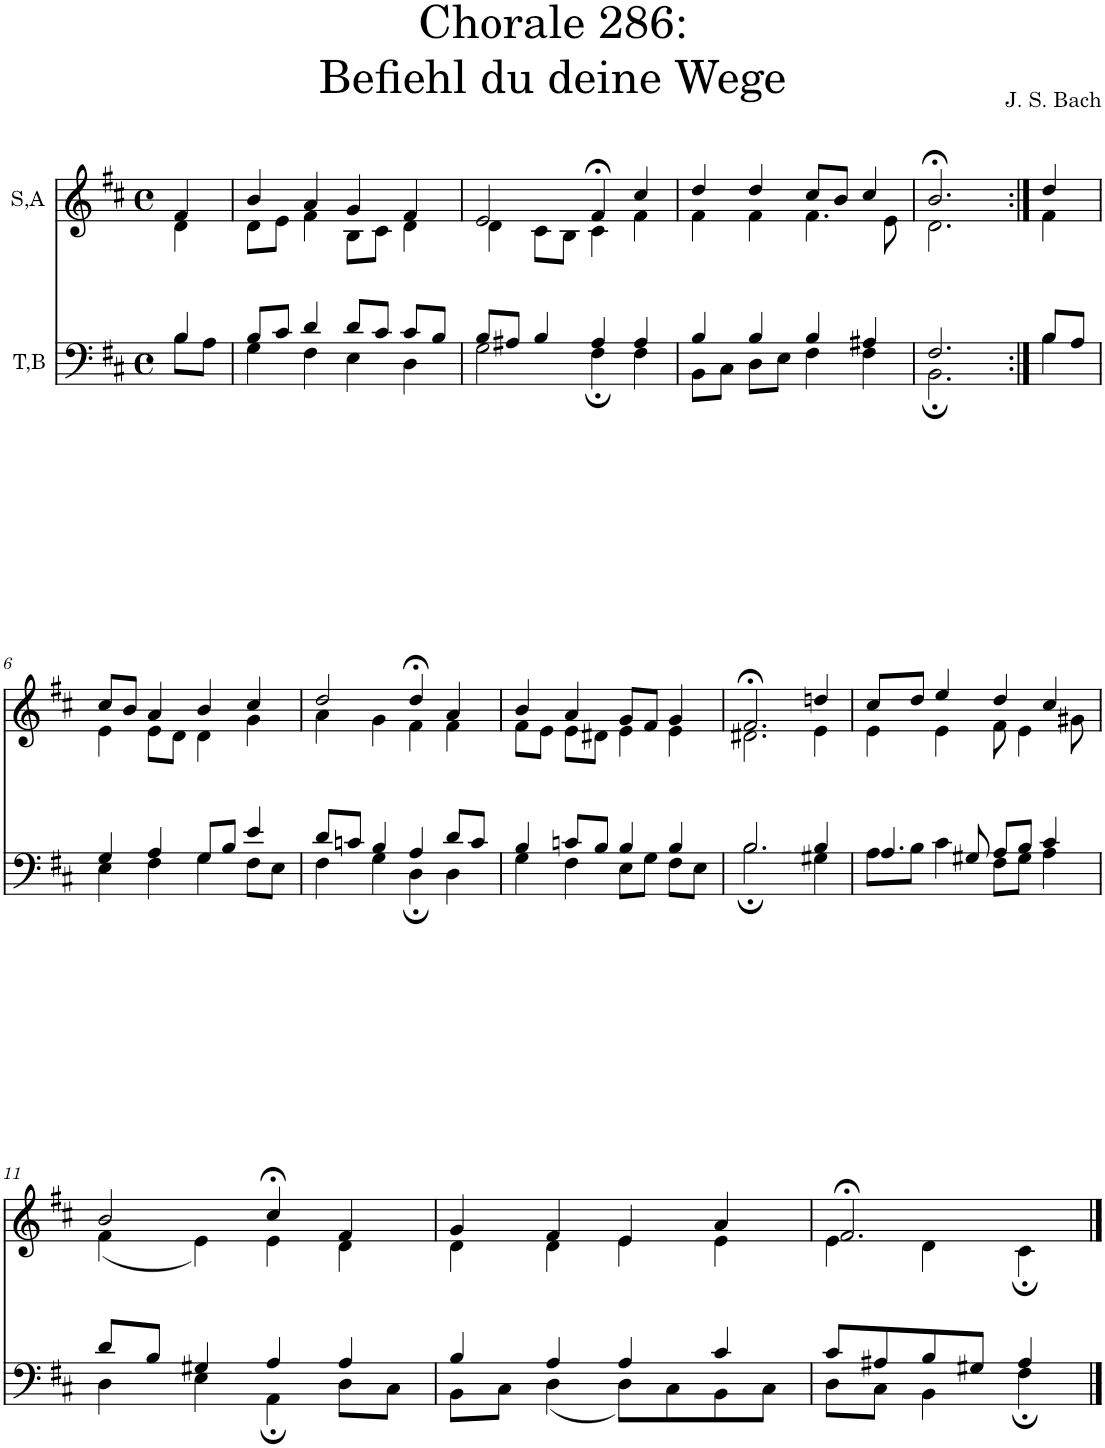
**kern	**kern
*part2	*part1
*staff2	*staff1
*I"T,B	*I"S,A
*clefF4	*clefG2
*k[f#c#]	*k[f#c#]
*M4/4	*M4/4
*met(c)	*met(c)
=	=
*^	*^
4B/	8B\L	4f#/	4d\
.	8A\J	.	.
=1	=1	=1	=1
8B/L	4G\	4b/	8d\L
8c#/J	.	.	8e\J
4d/	4F#\	4a/	4f#\
8d/L	4E\	4g/	8B\L
8c#/J	.	.	8c#\J
8c#/L	4D\	4f#/	4d\
8B/J	.	.	.
=2	=2	=2	=2
8B/L	2G\	2e/	4d\
8A#X/J	.	.	.
4B/	.	.	8c#\L
.	.	.	8B\J
4A#/	4F#;\	4f#;</	4c#\
4A#/	4F#\	4cc#/	4f#\
=3	=3	=3	=3
4B/	8BB\L	4dd/	4f#\
.	8C#\J	.	.
4B/	8D\L	4dd/	4f#\
.	8E\J	.	.
4B/	4F#\	8cc#/L	4.f#\
.	.	8b/J	.
4A#X/	4F#\	4cc#/	.
.	.	.	8e\
=689	=689	=689	=689
2.F#/	2.BB;\	2.b;</	2.d\
=690:|!	=690:|!	=690:|!	=690:|!
8B/L	4B\	4dd/	4f#\
8A/J	.	.	.
!!LO:LB:g=z	!!
=6	=6	=6	=6
4G/	4E\	8cc#/L	4e\
.	.	8b/J	.
4A/	4F#\	4a/	8e\L
.	.	.	8d\J
8G/L	4G\	4b/	4d\
8B/J	.	.	.
4e/	8F#\L	4cc#/	4g\
.	8E\J	.	.
=7	=7	=7	=7
8d/L	4F#\	2dd/	4a\
8cn/J	.	.	.
4B/	4G\	.	4g\
4A/	4D;\	4dd;</	4f#\
8d/L	4D\	4a/	4f#\
8c/J	.	.	.
=8	=8	=8	=8
4B/	4G\	4b/	8f#\L
.	.	.	8e\J
8cn/L	4F#\	4a/	8e\L
8B/J	.	.	8d#X\J
4B/	8E\L	8g/L	4e\
.	8G\J	8f#/J	.
4B/	8F#\L	4g/	4e\
.	8E\J	.	.
=9	=9	=9	=9
2.B/	2.B;\	2.f#;</	2.d#X\
4B/	4G#X\	4ddn/	4e\
=10	=10	=10	=10
4.A/	8A\L	8cc#/L	4e\
.	8B\J	8dd/J	.
.	4c#\	4ee/	4e\
8G#X/	.	.	.
8A/L	8F#\L	4dd/	8f#\
8B/J	8G#\J	.	4e\
4c#/	4A\	4cc#/	.
.	.	.	8g#X\
!!LO:LB:g=z	!!
=11	=11	=11	=11
8d/L	4D\	2b/	(<4f#\
8B/J	.	.	.
4G#X/	4E\	.	4e\)
4A/	4AA;\	4cc#;</	4e\
4A/	8D\L	4f#/	4d\
.	8C#\J	.	.
=12	=12	=12	=12
4B/	8BB\L	4g/	4d\
.	8C#\J	.	.
4A/	(<4D\	4f#/	4d\
4A/	8D\L)	4e/	4e\
.	8C#\	.	.
4c#/	8BB\	4a/	4e\
.	8C#\J	.	.
=13	=13	=13	=13
8c#/L	8D\L	2.f#;</	4e\
8A#X/	8C#\J	.	.
8B/	4BB\	.	4d\
8G#X/J	.	.	.
4A#/	4F#;\	.	4c#;\
*v	*v	*	*
*	*v	*v
==	==
*-	*-
